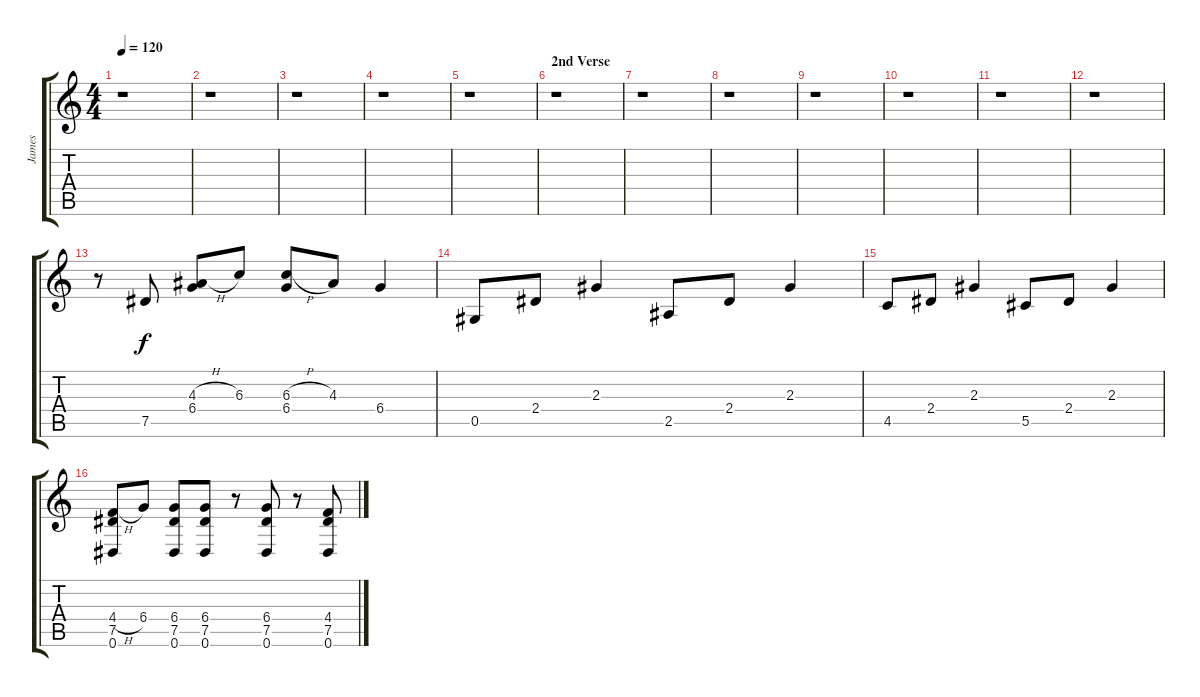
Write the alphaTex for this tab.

\track ("James" "James") {instrument distortionguitar}
\staff {score tabs}
\tuning (Eb4 Bb3 Gb3 Db3 Ab2 Eb2) {hide}
\ts (4 4)
\tempo 120
\clef g2
\ks c
r.1{dy f} |
r.1 |
r.1 |
r.1 |
r.1 |
\section ("" "2nd Verse")
r.1 |
r.1 |
r.1 |
r.1 |
r.1 |
r.1 |
r.1 |
r.8 7.5.8 (4.3{h} 6.4).8 6.3.8 (6.3{h} 6.4).8 4.3.8 6.4.4 |
0.5.8 2.4.8 2.3.4 2.5.8 2.4.8 2.3.4 |
4.5.8 2.4.8 2.3.4 5.5.8 2.4.8 2.3.4 |
(4.4{h} 7.5 0.6).8 6.4.8 (6.4 7.5 0.6).8 (6.4 7.5 0.6).8 r.8 (6.4 7.5 0.6).8 r.8 (4.4 7.5 0.6).8
